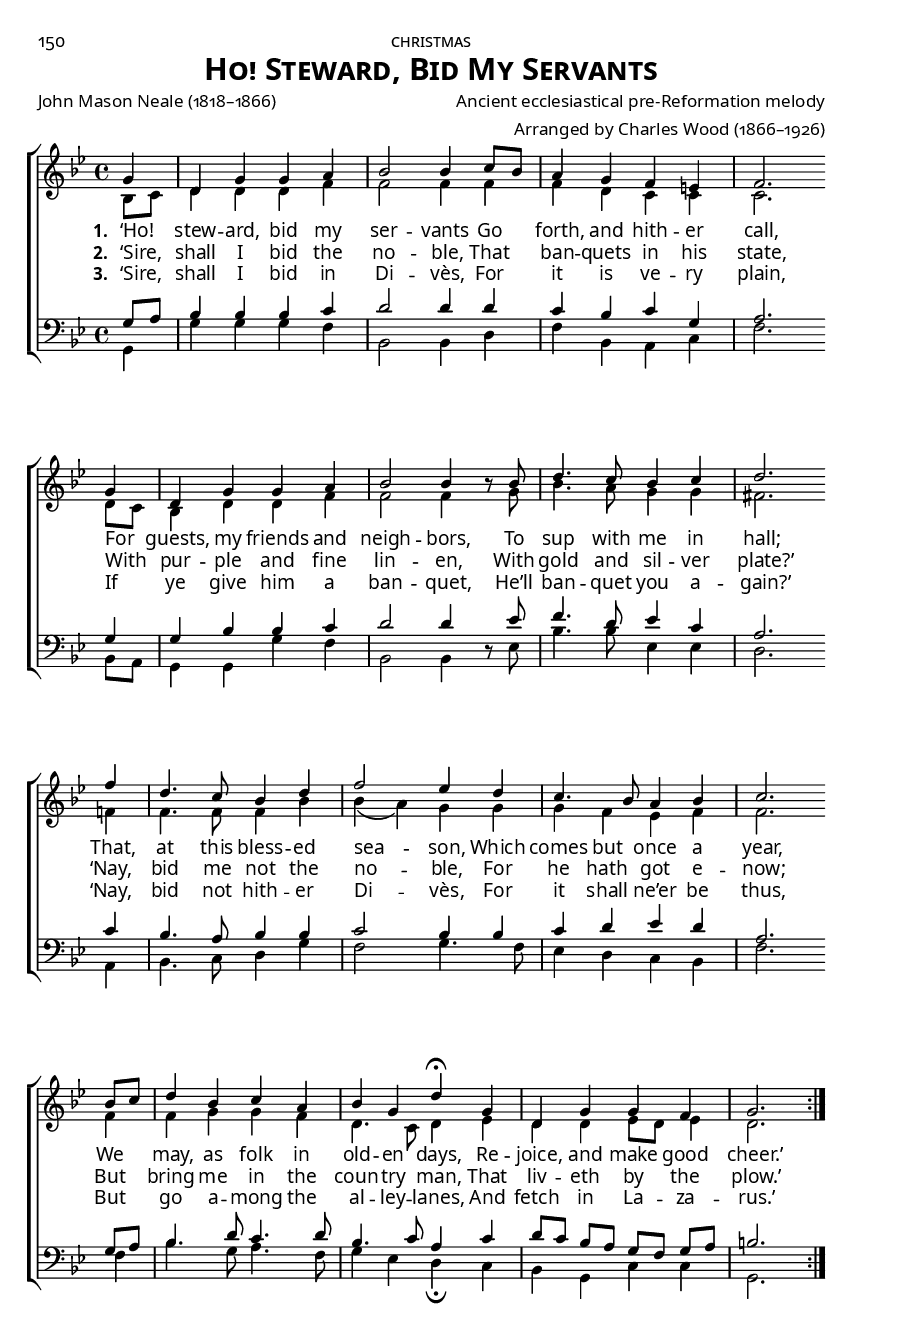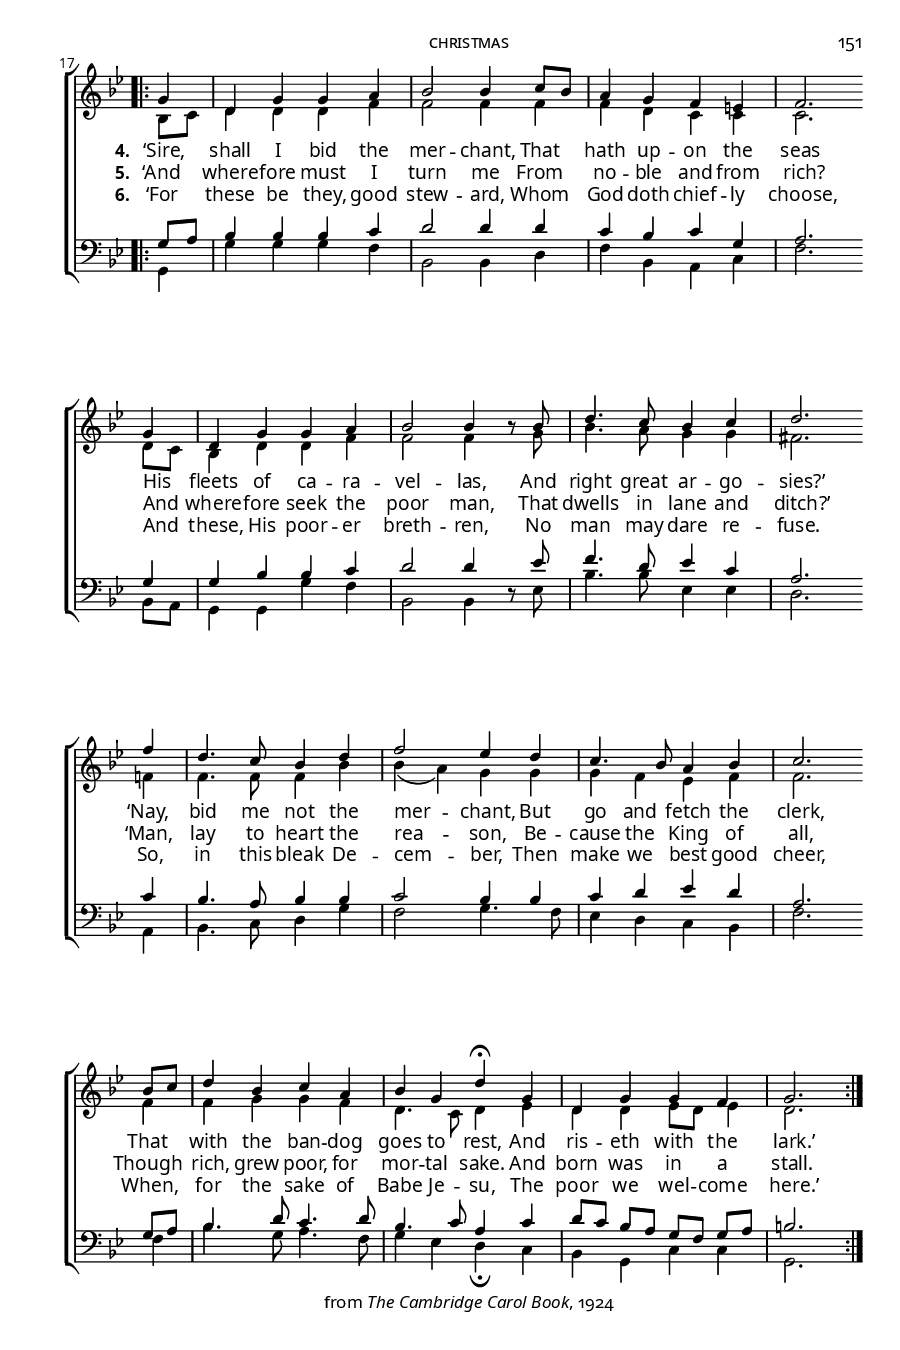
\version "2.14.2"
\include "util.ly"
\header {
  title = \markup{\override #'(font-name . "Garamond Premier Pro Semibold"){ \abs-fontsize #15 \smallCapsOldStyle"Ho! Steward, Bid My Servants"}}
  poet = \markup\oldStyleNum"John Mason Neale (1818–1866)"
  composer = \markup\oldStyleNum"Ancient ecclesiastical pre-Reformation melody"
  arranger = \markup\oldStyleNum"Arranged by Charles Wood (1866–1926)"
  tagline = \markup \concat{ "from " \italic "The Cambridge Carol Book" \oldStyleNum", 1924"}
}
\paper {
  %print-all-headers = ##t
  paper-height = 9\in
  paper-width = 6\in
  indent = 0\in
  %system-system-spacing = #'((basic-distance . 10) (padding . 0))
  %system-system-spacing =
  %  #'((basic-distance . 0)
  %     (minimum-distance . 0)
  %     (padding . -0.35)
  %     (stretchability . 100))
  ragged-last-bottom = ##f
  ragged-bottom = ##f
  two-sided = ##t
  inner-margin = 0.5\in
  outer-margin = 0.25\in
  top-margin = 0.25\in
  bottom-margin = 0.25\in
  first-page-number = #150
  print-first-page-number = ##t
  headerLine = \markup{\override #'(font-name . "Garamond Premier Pro") \smallCapsOldStyle"christmas"}
  oddHeaderMarkup = \markup\fill-line{
     \override #'(font-name . "Garamond Premier Pro")\abs-fontsize #8.5
     \combine 
        \fill-line{"" \on-the-fly #print-page-number-check-first
        \oldStylePageNum""
        }
        \fill-line{\headerLine}
  }
  evenHeaderMarkup = \markup {
     \override #'(font-name . "Garamond Premier Pro")\abs-fontsize #8.5
     \combine
        \on-the-fly #print-page-number-check-first
        \oldStylePageNum""
        \fill-line{\headerLine}
  }
}
#(set-global-staff-size 15) \paper{ #(define fonts (make-pango-font-tree "GoudyOlSt BT" "Garamond Premier Pro" "Garamond Premier Pro" (/ 15 20))) }
global = {
  \key bes \major
  \time 4/4
  \autoBeamOff
  \override DynamicLineSpanner #'staff-padding = #0.0
  \override DynamicLineSpanner #'Y-extent = #'(-1 . 1)
}

sopMusic = \relative c' {
  \repeat volta 2 {
    \partial 4 g'4 |
    d g g a |
    bes2 bes4 c8[ bes] |
    a4 g f e |
    f2. \bar""\break g4 |
    
    d g g a |
    bes2 bes4 bes8\rest bes |
    d4. c8 bes4 c |
    d2. \bar""\break f4 |
    
    d4. c8 bes4 d |
    f2 ees4 d |
    c4. bes8 a4 bes |
    c2. \bar""\break bes8[ c] |
    
    d4 bes c a |
    bes g d'4\fermata g, |
    d g g f |
    \partial 2. g2. | \break
  }
}
sopWords = \lyricmode {
  
}

altoMusic = \relative c' {
  bes8[ c] |
  d4 d d f |
  f2 f4 f |
  f d c c |
  c2. d8[ c] |
  
  bes4 d d f |
  f2 f4 s8 g |
  bes4. a8 g4 g |
  fis2. f4 |
  
  f4. f8 f4 bes |
  bes( a) g g |
  g f ees f |
  f2. f4 |
  
  f g g f |
  d4. c8 d4 ees |
  d d ees8[ d] ees4 |
  d2.
}
altoWords = \lyricmode {
  \dropLyricsV
  \set stanza = #"1. "
  ‘Ho! stew -- ard, bid my ser -- vants
  Go forth, and hith -- er call,
  For guests, my friends and neigh -- bors,
  To sup with me in hall;
  That, at this bless -- ed sea -- son,
  Which comes but once a year,
  We may, as folk
  \set associatedVoice = "sopranos"
  in old -- en days,
  Re -- joice, and make good cheer.’
  
  \unset associatedVoice
  \set stanza = #"4. "
  ‘Sire, shall I bid the mer -- chant,
  That hath up -- on the seas
  His fleets of ca -- ra -- vel -- las,
  And right great ar -- go -- sies?’
  ‘Nay, bid me not the mer -- chant,
  But go and fetch the clerk,
  That with the ban -- 
  \set associatedVoice = "sopranos"
  dog goes to rest,
  And ris -- eth with the lark.’
}
altoWordsII = \lyricmode {
  \dropLyricsV
%\markup\italic
  \set stanza = #"2. "
  ‘Sire, shall I bid the no -- ble,
  That ban -- quets in his state,
  With pur -- ple and fine lin -- en,
  With gold and sil -- ver plate?’
  ‘Nay, bid me not the no -- ble,
  For he hath got e -- now;
  But bring me in 
  \set associatedVoice = "sopranos"
  the coun -- try man,
  That liv -- eth by the plow.’
  
  \unset associatedVoice
  \set stanza = #"5. "
  ‘And where -- fore must I turn me
  From no -- ble and from rich?
  And where -- fore seek the poor man,
  That dwells in lane and ditch?’
  ‘Man, lay to heart the rea -- son,
  Be -- cause the King of all,
  Though rich, grew poor, 
  \set associatedVoice = "sopranos"
  for mor -- tal sake.
  And born was in a stall.
}
altoWordsIII = \lyricmode {
  \dropLyricsV
  \set stanza = #"3. "
  ‘Sire, shall I bid in Di -- vès,
  For it is ve -- ry plain,
  If ye give him a ban -- quet,
  He’ll ban -- quet you a -- gain?’
  ‘Nay, bid not hith -- er Di -- vès,
  For it shall ne’er be thus,
  But go a -- mong 
  \set associatedVoice = "sopranos"
  the al -- ley -- lanes,
  And fetch in La -- za -- rus.’
  
  \unset associatedVoice
  \set stanza = #"6. "
  ‘For these be they, good stew -- ard,
  Whom God doth chief -- ly choose,
  And these, His poor -- er breth -- ren,
  No man may dare re -- fuse.
  So, in this bleak De -- cem -- ber,
  Then make we best good cheer,
  When, for the sake 
  \set associatedVoice = "sopranos"
  of Babe Je -- su,
  The poor we wel -- come here.’
}
altoWordsIV = \lyricmode {
}
altoWordsV = \lyricmode {
}
altoWordsVI = \lyricmode {
}
tenorMusic = \relative c' {
  g8[ a] |
  bes4 bes bes c |
  d2 d4 d |
  c bes c g |
  a2. g4 |
  
  g bes bes c |
  d2 d4 s8 ees |
  f4. d8 ees4 c |
  a2. c4 |
  
  bes4. a8 bes4 bes |
  c2 bes4 bes |
  c d ees d |
  a2. g8[ a] |
  
  bes4. d8 c4. d8 |
  bes4. c8 a4 c |
  d8[ c] bes[ a] g[ f] g[ a] |
  b2.
}
tenorWords = \lyricmode {

}

bassMusic = \relative c {
  g4 |
  g' g g f |
  bes,2 bes4 d |
  f bes, a c |
  f2. bes,8[ a] |
  
  g4 g g' f |
  bes,2 bes4 d8\rest ees |
  bes'4. bes8 ees,4 ees |
  d2. a4 |
  
  bes4. c8 d4 g |
  f2 g4. f8 |
  ees4 d c bes |
  f'2. f4 |
  
  bes4. g8 a4. f8 |
  g4 ees d\fermata c |
  bes g c c g2.
}
bassWords = \lyricmode {

}

pianoRH = \relative c' {
  
}
pianoLH = \relative c' {
  
}

\score {
  <<
   \new ChoirStaff <<
    \new Staff = women <<
      \new Voice = "sopranos" { \voiceOne << \global \repeat unfold2 \sopMusic >> }
      \new Voice = "altos" { \voiceTwo << \global \repeat unfold2\altoMusic >> }
    >>
    \new Lyrics \with { alignAboveContext = #"women" \override VerticalAxisGroup #'nonstaff-relatedstaff-spacing = #'((basic-distance . 1))} \lyricsto "sopranos" \sopWords
    \new Lyrics = "altosVI"  \with { alignBelowContext = #"women" } \lyricsto "altos" \altoWordsVI
    \new Lyrics = "altosV"  \with { alignBelowContext = #"women" } \lyricsto "altos" \altoWordsV
    \new Lyrics = "altosIV"  \with { alignBelowContext = #"women" } \lyricsto "altos" \altoWordsIV
    \new Lyrics = "altosIII"  \with { alignBelowContext = #"women" } \lyricsto "altos" \altoWordsIII
    \new Lyrics = "altosII"  \with { alignBelowContext = #"women" } \lyricsto "altos" \altoWordsII
    \new Lyrics = "altos"  \with { alignBelowContext = #"women" \override VerticalAxisGroup #'nonstaff-relatedstaff-spacing = #'((basic-distance . 1))} \lyricsto "altos" \altoWords
   \new Staff = men <<
      \clef bass
      \new Voice = "tenors" { \voiceOne << \global \repeat unfold2\tenorMusic >> }
      \new Voice = "basses" { \voiceTwo << \global \repeat unfold2\bassMusic >> }
    >>
    \new Lyrics \with { alignAboveContext = #"men" \override VerticalAxisGroup #'nonstaff-relatedstaff-spacing = #'((basic-distance . 1)) } \lyricsto "tenors" \tenorWords
    \new Lyrics \with { alignBelowContext = #"men" \override VerticalAxisGroup #'nonstaff-relatedstaff-spacing = #'((basic-distance . 1)) } \lyricsto "basses" \bassWords
  >>
%    \new PianoStaff << \new Staff { \new Voice { \pianoRH } } \new Staff { \clef "bass" \pianoLH } >>
  >>
  \layout {
    \context {
      \Score
      %\override SpacingSpanner #'base-shortest-duration = #(ly:make-moment 1 8)
      %\override SpacingSpanner #'common-shortest-duration = #(ly:make-moment 1 4)
    }
    \context {
      % Remove all empty staves
      % \Staff \RemoveEmptyStaves \override VerticalAxisGroup #'remove-first = ##t
    }
    \context {
      \Lyrics
      \override LyricText #'X-offset = #center-on-word
    }
  }
}

